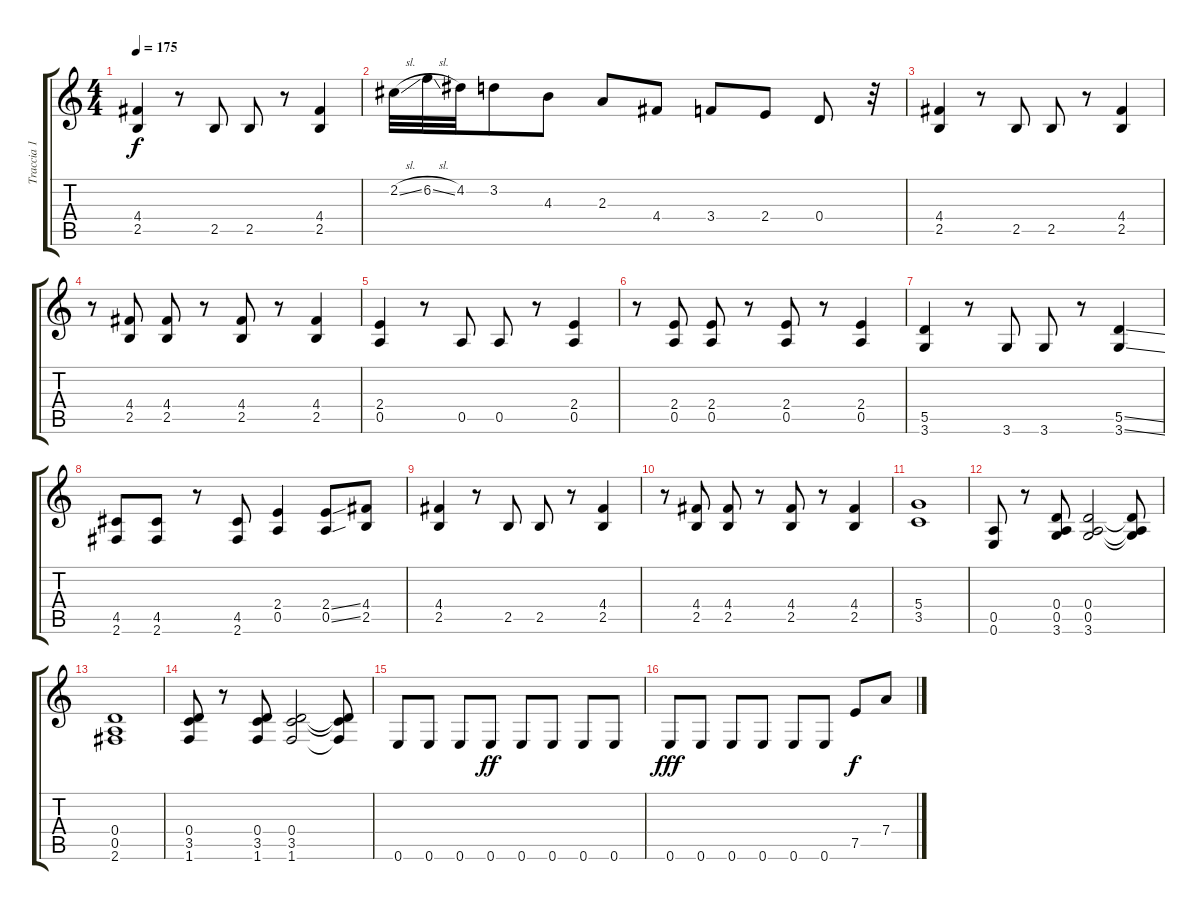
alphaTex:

\track ("Traccia 1" "Traccia 1") {instrument distortionguitar}
\staff {score tabs}
\tuning (E4 B3 G3 D3 A2 E2) {hide}
\ts (4 4)
\tempo 175
\clef g2
\ks c
(4.4 2.5).4{dy f} r.8 2.5.8 2.5.8 r.8 (4.4 2.5).4 |
2.2{sl}.32 6.2{sl}.32 4.2.32 3.2.8 4.3.8 2.3.8 4.4.8 3.4.8 2.4.8 0.4.8 r.32 |
(4.4 2.5).4 r.8 2.5.8 2.5.8 r.8 (4.4 2.5).4 |
r.8 (4.4 2.5).8 (4.4 2.5).8 r.8 (4.4 2.5).8 r.8 (4.4 2.5).4 |
(2.4 0.5).4 r.8 0.5.8 0.5.8 r.8 (2.4 0.5).4 |
r.8 (2.4 0.5).8 (2.4 0.5).8 r.8 (2.4 0.5).8 r.8 (2.4 0.5).4 |
(5.5 3.6).4 r.8 3.6.8 3.6.8 r.8 (5.5{ss} 3.6{ss}).4 |
(4.5 2.6).8 (4.5 2.6).8 r.8 (4.5 2.6).8 (2.4 0.5).4 (2.4{ss} 0.5{ss}).8 (4.4 2.5).8 |
(4.4 2.5).4 r.8 2.5.8 2.5.8 r.8 (4.4 2.5).4 |
r.8 (4.4 2.5).8 (4.4 2.5).8 r.8 (4.4 2.5).8 r.8 (4.4 2.5).4 |
(5.4 3.5).1 |
(0.5 0.6).8 r.8 (0.4 0.5 3.6).8 (0.4 0.5 3.6).2 (0.4{t} 0.5{t} 3.6{t}).8 |
(0.4 0.5 2.6).1 |
(0.4 3.5 1.6).8 r.8 (0.4 3.5 1.6).8 (0.4 3.5 1.6).2 (0.4{t} 3.5{t} 1.6{t}).8 |
0.6.8 0.6.8 0.6.8 0.6.8{dy ff} 0.6.8 0.6.8 0.6.8 0.6.8 |
0.6.8{dy fff} 0.6.8 0.6.8 0.6.8 0.6.8 0.6.8 7.5.8{dy f} 7.4.8
